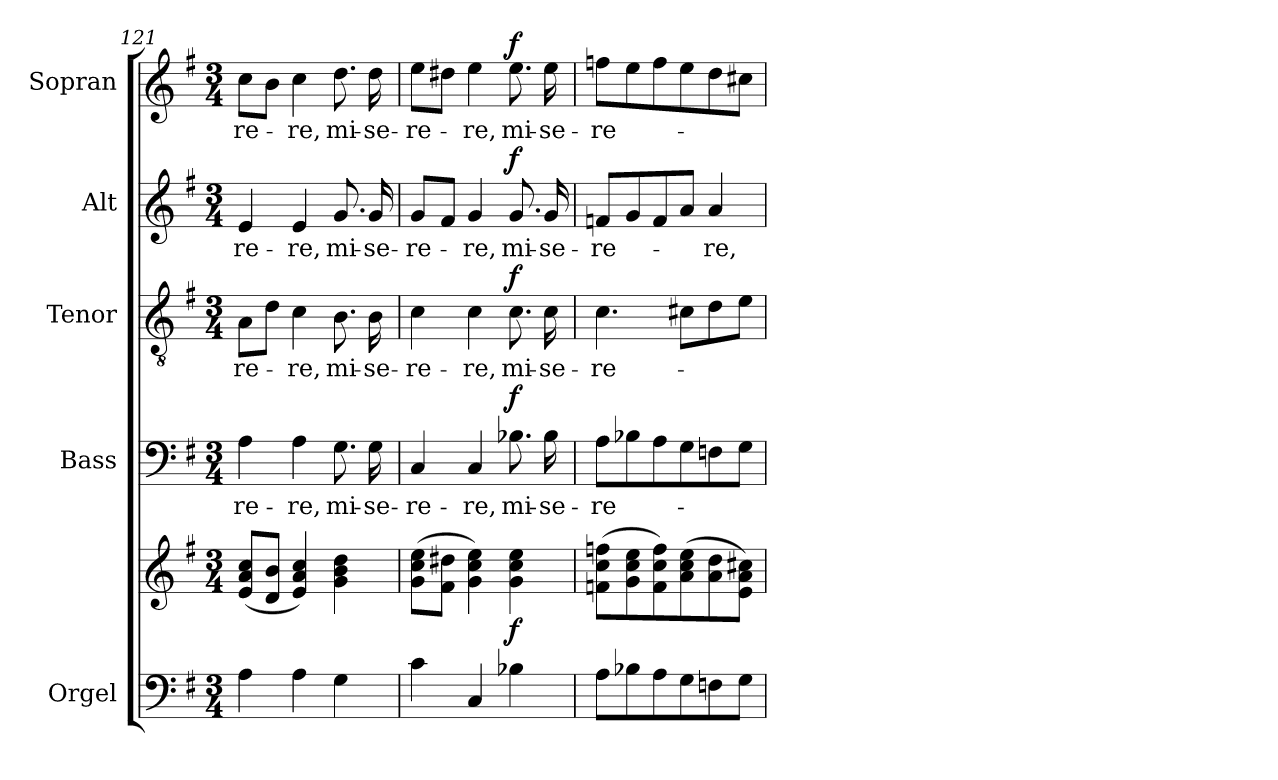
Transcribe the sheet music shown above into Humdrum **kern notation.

**kern	**kern	**dynam	**kern	**text	**dynam	**kern	**text	**dynam	**kern	**text	**dynam	**kern	**text	**dynam
*part5	*part5	*part5	*part4	*part4	*part4	*part3	*part3	*part3	*part2	*part2	*part2	*part1	*part1	*part1
*staff6	*staff5	*staff5/6	*staff4	*staff4	*staff4	*staff3	*staff3	*staff3	*staff2	*staff2	*staff2	*staff1	*staff1	*staff1
*I"Orgel	*	*	*I"Bass	*	*	*I"Tenor	*	*	*I"Alt	*	*	*I"Sopran	*	*
*I'Org.	*	*	*I'B.	*	*	*I'T.	*	*	*I'A.	*	*	*I'S.	*	*
!!LO:LB:g=z
*clefF4	*clefG2	*	*clefF4	*	*	*clefGv2	*	*	*clefG2	*	*	*clefG2	*	*
*k[f#]	*k[f#]	*	*k[f#]	*	*	*k[f#]	*	*	*k[f#]	*	*	*k[f#]	*	*
*G:	*G:	*	*G:	*	*	*G:	*	*	*G:	*	*	*G:	*	*
*M3/4	*M3/4	*	*M3/4	*	*	*M3/4	*	*	*M3/4	*	*	*M3/4	*	*
=121	=121	=121	=121	=121	=121	=121	=121	=121	=121	=121	=121	=121	=121	=121
!	!	!	!	!LO:LY:b	!	!	!LO:LY:b	!	!	!LO:LY:b	!	!	!LO:LY:b	!
4A\	(<8e/ 8a/ 8cc/L	.	4A\	-re-	.	8A\L	-re-	.	4e/	-re-	.	8cc\L	-re-	.
.	8d/ 8b/J	.	.	.	.	8d\J	.	.	.	.	.	8b\J	.	.
!	!	!	!	!LO:LY:b	!	!	!LO:LY:b	!	!	!LO:LY:b	!	!	!LO:LY:b	!
4A\	4e/ 4a/ 4cc/)	.	4A\	-re,	.	4c\	-re,	.	4e/	-re,	.	4cc\	-re,	.
!	!	!	!	!LO:LY:b	!	!	!LO:LY:b	!	!	!LO:LY:b	!	!	!LO:LY:b	!
4G\	4g\ 4b\ 4dd\	.	8.G\	mi-	.	8.B\	mi-	.	8.g/	mi-	.	8.dd\	mi-	.
!	!	!	!	!LO:LY:b	!	!	!LO:LY:b	!	!	!LO:LY:b	!	!	!LO:LY:b	!
.	.	.	16G\	-se-	.	16B\	-se-	.	16g/	-se-	.	16dd\	-se-	.
=122	=122	=122	=122	=122	=122	=122	=122	=122	=122	=122	=122	=122	=122	=122
!	!	!	!	!LO:LY:b	!	!	!LO:LY:b	!	!	!LO:LY:b	!	!	!LO:LY:b	!
4c\	(>8g\ 8cc\ 8ee\L	.	4C/	-re-	.	4c\	-re-	.	8g/L	-re-	.	8ee\L	-re-	.
.	8f#\ 8dd#X\J	.	.	.	.	.	.	.	8f#/J	.	.	8dd#X\J	.	.
!	!	!	!	!LO:LY:b	!	!	!LO:LY:b	!	!	!LO:LY:b	!	!	!LO:LY:b	!
4C/	4g\ 4cc\ 4ee\)	.	4C/	-re,	.	4c\	-re,	.	4g/	-re,	.	4ee\	-re,	.
!	!	!LO:DY:b	!	!LO:LY:b	!LO:DY:a	!	!LO:LY:b	!LO:DY:a	!	!LO:LY:b	!LO:DY:a	!	!LO:LY:b	!LO:DY:a
4B-X\	4g\ 4cc\ 4ee\	f	8.B-X\	mi-	f	8.c\	mi-	f	8.g/	mi-	f	8.ee\	mi-	f
!	!	!	!	!LO:LY:b	!	!	!LO:LY:b	!	!	!LO:LY:b	!	!	!LO:LY:b	!
.	.	.	16B-\	-se-	.	16c\	-se-	.	16g/	-se-	.	16ee\	-se-	.
=123	=123	=123	=123	=123	=123	=123	=123	=123	=123	=123	=123	=123	=123	=123
!	!	!	!	!LO:LY:b	!	!	!LO:LY:b	!	!	!LO:LY:b	!	!	!LO:LY:b	!
8A\L	(>8fn\ 8cc\ 8ffn\L	.	8A\L	-re-	.	4.c\	-re-	.	8fn/L	-re-	.	8ffn\L	-re-	.
8B-X\	8g\ 8cc\ 8ee\	.	8B-X\	.	.	.	.	.	8g/	.	.	8ee\	.	.
8A\	8f\ 8cc\ 8ff\)	.	8A\	.	.	.	.	.	8f/	.	.	8ff\	.	.
8G\	(>8a\ 8cc\ 8ee\	.	8G\	.	.	8c#X\L	.	.	8a/J	.	.	8ee\	.	.
!	!	!	!	!	!	!	!	!	!	!LO:LY:b	!	!	!	!
8Fn\	8a\ 8dd\	.	8Fn\	.	.	8d\	.	.	4a/	-re,	.	8dd\	.	.
8G\J	8e\ 8a\ 8cc#X\J)	.	8G\J	.	.	8e\J	.	.	.	.	.	8cc#X\J	.	.
=	=	=	=	=	=	=	=	=	=	=	=	=	=	=
*-	*-	*-	*-	*-	*-	*-	*-	*-	*-	*-	*-	*-	*-	*-
